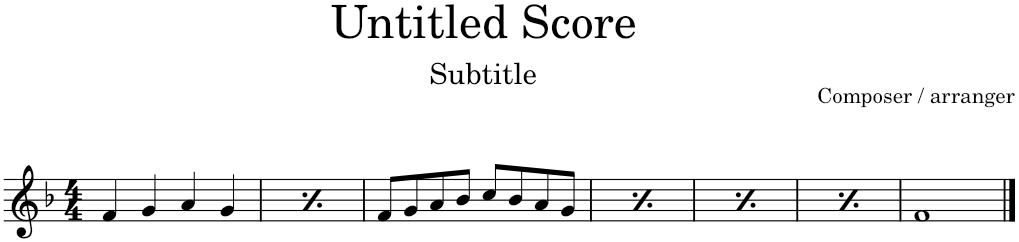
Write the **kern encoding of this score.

**kern
*part1
*staff1
*I"Violin
*I'Vln.
*clefG2
*k[b-]
*M4/4
=1
4f/
4g/
4a/
4g/
=2
4f/
4g/
4a/
4g/
=3
8f/L
8g/
8a/
8b-/J
8cc/L
8b-/
8a/
8g/J
=4
8f/L
8g/
8a/
8b-/J
8cc/L
8b-/
8a/
8g/J
=5
8f/L
8g/
8a/
8b-/J
8cc/L
8b-/
8a/
8g/J
=6
8f/L
8g/
8a/
8b-/J
8cc/L
8b-/
8a/
8g/J
=7
1f
==
*-
